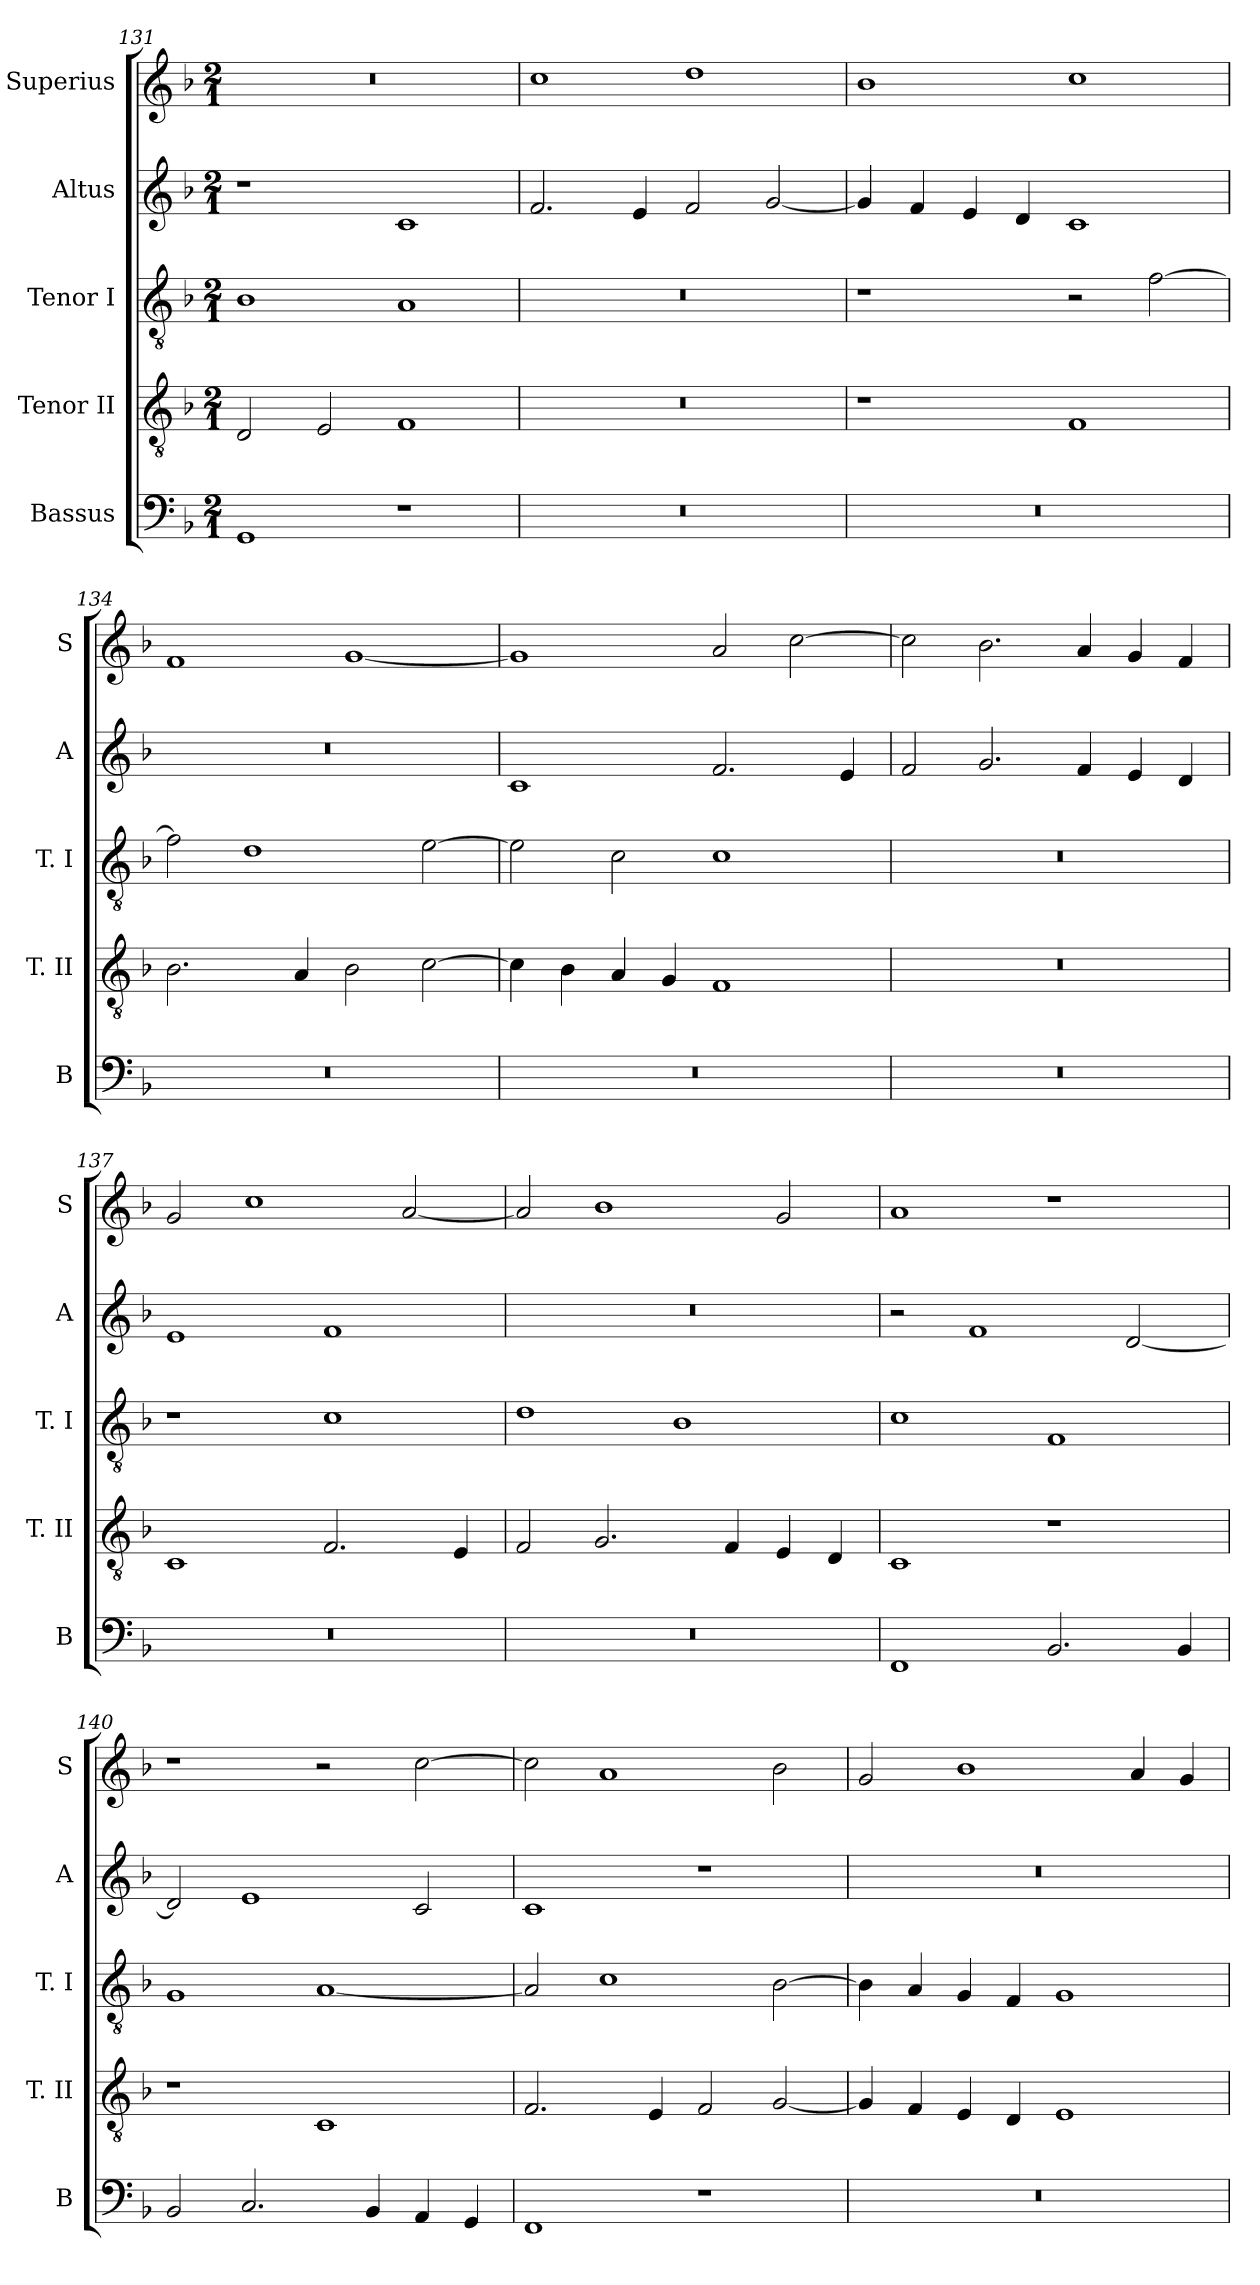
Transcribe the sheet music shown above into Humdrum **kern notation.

**kern	**kern	**kern	**kern	**kern
*part5	*part4	*part3	*part2	*part1
*staff5	*staff4	*staff3	*staff2	*staff1
*I"Bassus	*I"Tenor II	*I"Tenor I	*I"Altus	*I"Superius
*I'B	*I'T. II	*I'T. I	*I'A	*I'S
*clefF4	*clefGv2	*clefGv2	*clefG2	*clefG2
*k[b-]	*k[b-]	*k[b-]	*k[b-]	*k[b-]
*F:	*F:	*F:	*F:	*F:
*M2/1	*M2/1	*M2/1	*M2/1	*M2/1
=131	=131	=131	=131	=131
1GG	2D	1B-	1r	0r
.	2E	.	.	.
1r	1F	1A	1c	.
=132	=132	=132	=132	=132
0r	0r	0r	2.f	1cc
.	.	.	4e	.
.	.	.	2f	1dd
.	.	.	[2g	.
=133	=133	=133	=133	=133
0r	1r	1r	4g]	1b-
.	.	.	4f	.
.	.	.	4e	.
.	.	.	4d	.
.	1F	2r	1c	1cc
.	.	[2f	.	.
=134	=134	=134	=134	=134
0r	2.B-	2f]	0r	1f
.	.	1d	.	.
.	4A	.	.	.
.	2B-	.	.	[1g
.	[2c	[2e	.	.
=135	=135	=135	=135	=135
0r	4c]	2e]	1c	1g]
.	4B-	.	.	.
.	4A	2c	.	.
.	4G	.	.	.
.	1F	1c	2.f	2a
.	.	.	.	[2cc
.	.	.	4e	.
=136	=136	=136	=136	=136
0r	0r	0r	2f	2cc]
.	.	.	2.g	2.b-
.	.	.	4f	4a
.	.	.	4e	4g
.	.	.	4d	4f
=137	=137	=137	=137	=137
0r	1C	1r	1e	2g
.	.	.	.	1cc
.	2.F	1c	1f	.
.	.	.	.	[2a
.	4E	.	.	.
=138	=138	=138	=138	=138
0r	2F	1d	0r	2a]
.	2.G	.	.	1b-
.	.	1B-	.	.
.	4F	.	.	.
.	4E	.	.	2g
.	4D	.	.	.
=139	=139	=139	=139	=139
1FF	1C	1c	2r	1a
.	.	.	1f	.
2.BB-	1r	1F	.	1r
.	.	.	[2d	.
4BB-	.	.	.	.
=140	=140	=140	=140	=140
2BB-	1r	1G	2d]	1r
2.C	.	.	1e	.
.	1C	[1A	.	2r
4BB-	.	.	.	.
4AA	.	.	2c	[2cc
4GG	.	.	.	.
=141	=141	=141	=141	=141
1FF	2.F	2A]	1c	2cc]
.	.	1c	.	1a
.	4E	.	.	.
1r	2F	.	1r	.
.	[2G	[2B-	.	2b-
=142	=142	=142	=142	=142
0r	4G]	4B-]	0r	2g
.	4F	4A	.	.
.	4E	4G	.	1b-
.	4D	4F	.	.
.	1E	1G	.	.
.	.	.	.	4a
.	.	.	.	4g
=	=	=	=	=
*-	*-	*-	*-	*-
